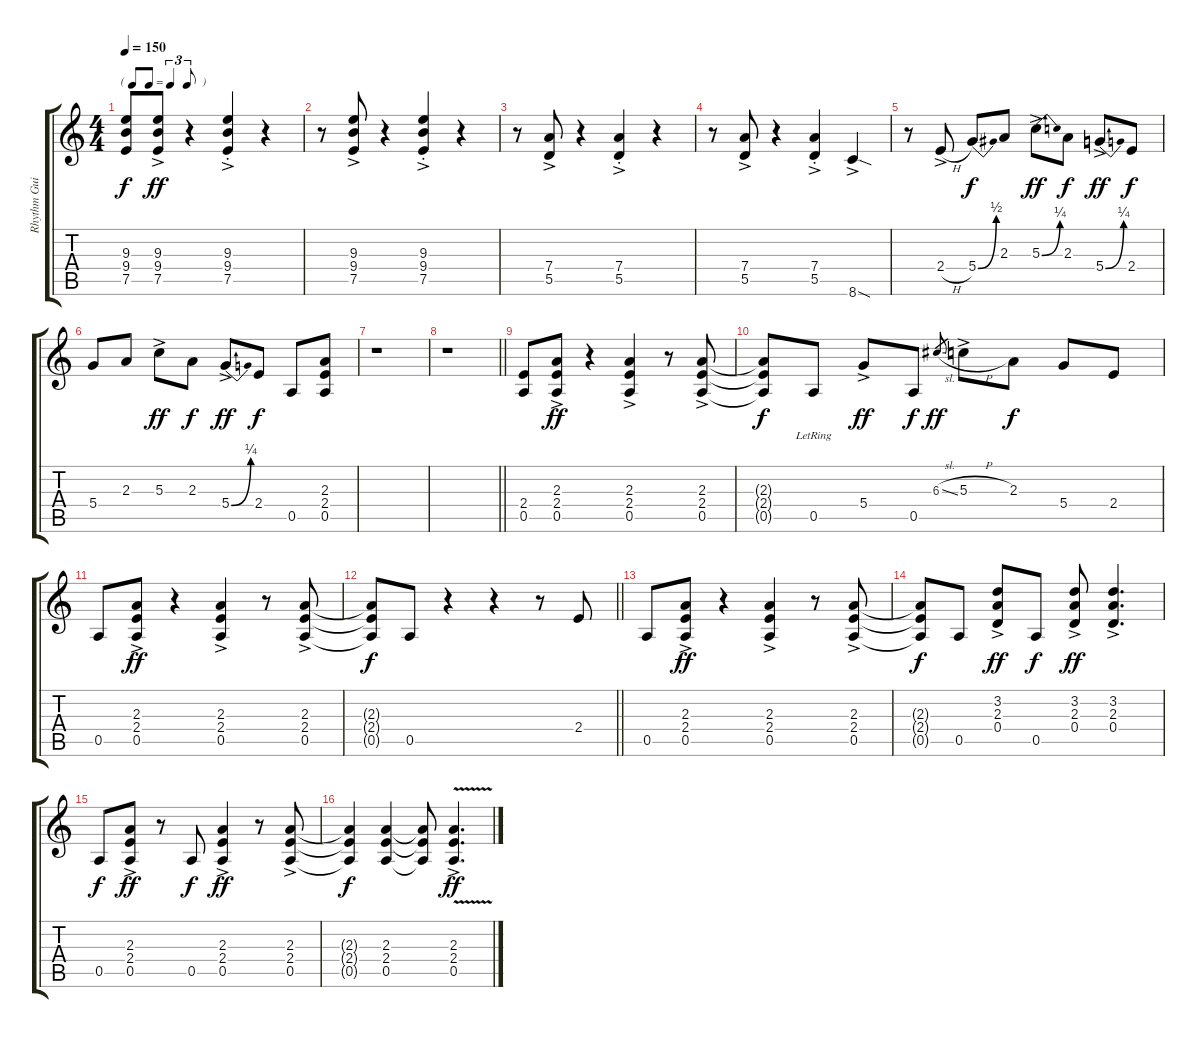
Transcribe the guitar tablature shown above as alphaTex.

\track ("Rhythm Guitar - Billy Gibbons" "Rhythm Gui") {instrument distortionguitar}
\staff {score tabs}
\tuning (E4 B3 G3 D3 A2 E2) {hide}
\ts (4 4)
\tf triplet8th
\tempo 150
\clef g2
\ks c
(9.3 9.4 7.5).8{dy f} (9.3{ac} 9.4{ac} 7.5{ac}).8{dy ff} r.4 (9.3{ac st} 9.4{ac st} 7.5{ac st}).4 r.4 |
r.8 (9.3{ac} 9.4{ac} 7.5{ac}).8 r.4 (9.3{ac st} 9.4{ac st} 7.5{ac st}).4 r.4 |
r.8 (7.4{ac} 5.5{ac}).8 r.4 (7.4{ac st} 5.5{ac st}).4 r.4 |
r.8 (7.4{ac} 5.5{ac}).8 r.4 (7.4{ac st} 5.5{ac st}).4 8.6{sod ac}.4 |
r.8 2.4{h ac}.8 5.4{be (bend 0 0 60 2)}.8{dy f} 2.3.8 5.3{be (bend 0 0 60 1) ac}.8{dy ff} 2.3.8{dy f} 5.4{be (bend 0 0 60 1) ac}.8{dy ff} 2.4.8{dy f} |
5.4.8 2.3.8 5.3{ac}.8{dy ff} 2.3.8{dy f} 5.4{be (bend 0 0 60 1) ac}.8{dy ff} 2.4.8{dy f} 0.5.8 (2.3 2.4 0.5).8 |
r.1 |
\barLineRight lightlight
r.1 |
(2.4 0.5).8 (2.3{ac} 2.4{ac} 0.5{ac}).8{dy ff} r.4 (2.3{ac} 2.4{ac} 0.5{ac}).4 r.8 (2.3{ac} 2.4{ac} 0.5{ac}).8 |
(2.3{t} 2.4{t} 0.5{t}).8{dy f} 0.5{lr}.8 5.4{ac}.8{dy ff} 0.5.8{dy f} 6.3{sl}.8{gr dy ff} 5.3{h ac}.8 2.3.8{dy f} 5.4.8 2.4.8 |
0.5.8 (2.3{ac} 2.4{ac} 0.5{ac}).8{dy ff} r.4 (2.3{ac} 2.4{ac} 0.5{ac}).4 r.8 (2.3{ac} 2.4{ac} 0.5{ac}).8 |
\barLineRight lightlight
(2.3{t} 2.4{t} 0.5{t}).8{dy f} 0.5.8 r.4 r.4 r.8 2.4.8 |
0.5.8 (2.3{ac} 2.4{ac} 0.5{ac}).8{dy ff} r.4 (2.3{ac} 2.4{ac} 0.5{ac}).4 r.8 (2.3{ac} 2.4{ac} 0.5{ac}).8 |
(2.3{t} 2.4{t} 0.5{t}).8{dy f} 0.5.8 (3.2{ac} 2.3{ac} 0.4{ac}).8{dy ff} 0.5.8{dy f} (3.2{ac} 2.3{ac} 0.4{ac}).8{dy ff} (3.2{ac} 2.3{ac} 0.4{ac}).4{d} |
0.5.8{dy f} (2.3{ac} 2.4{ac} 0.5{ac}).8{dy ff} r.8 0.5.8{dy f} (2.3{ac} 2.4{ac} 0.5{ac}).4{dy ff} r.8 (2.3{ac} 2.4{ac} 0.5{ac}).8 |
(2.3{t} 2.4{t} 0.5{t}).4{dy f} (2.3 2.4 0.5).4 (2.3{t} 2.4{t} 0.5{t}).8 (2.3{v ac} 2.4{v ac} 0.5{v ac}).4{d dy ff}
